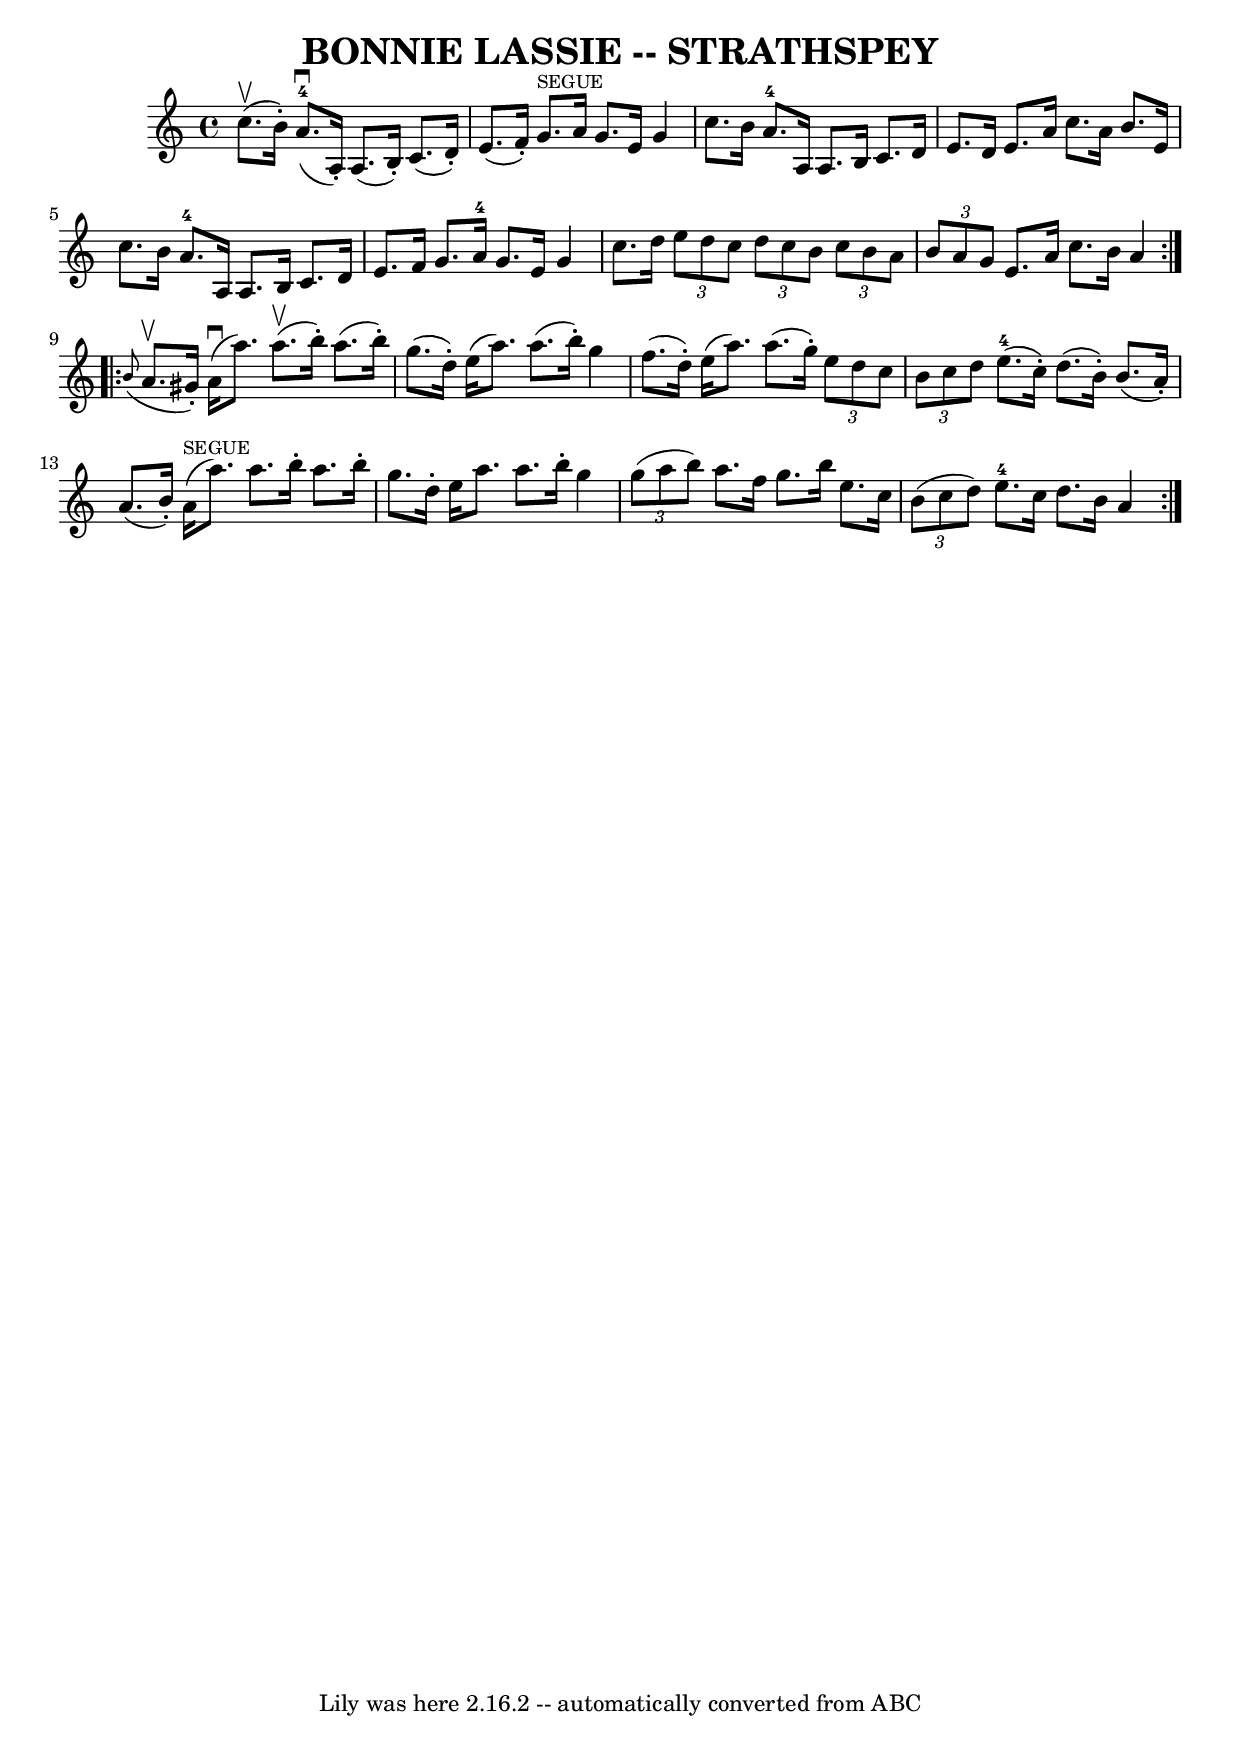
\version "2.16.2"
\include "Mammoth.ily"
\header {
  %% book = "Ryan's Mammoth Collection of Fiddle Tunes"
 crossRefNumber = "1"
 footnotes = ""
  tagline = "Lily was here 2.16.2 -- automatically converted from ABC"
  title = "BONNIE LASSIE -- STRATHSPEY"

}
voicedefault =  {



  \repeat volta 2 {

    \override Staff.TimeSignature #'style = #'C
    \time 4/4 
    \key a \minor c''8. (^\upbow b'16-.)        |
    
 a'8.-4(^\downbow a16-.) a8. (b16-.) c'8. (d'16-.) e'8. (f'16-.)    |
 g'8.^\segue a'16 g'8. e'16 g'4 c''8. b'16         |
 a'8.-4 a16 a8. b16 c'8. d'16 e'8. d'16     |
 e'8. a'16 c''8. a'16 b'8. e'16 c''8. b'16    |  |
 a'8.-4 a16 a8. b16 c'8. d'16 e'8. f'16     |
 g'8. a'16-4 g'8. e'16 g'4 c''8. d''16         |
    \times 2/3 { e''8 d''8    
		 c''8  
	       }   \times 2/3 { d''8 c''8 b'8  
			      }   \times 2/3 { c''8 b'8    
					 a'8  
					     }   \times 2/3 { b'8 a'8 g'8   							    }    |
 e'8. a'16 c''8. 
 b'16 a'4    
  }     
  \repeat volta 2 {
    \grace { b'8 (
	   } a'8.^\upbow gis'16-.)        |
 a'16 (^\downbow a''8.) a''8. (^\upbow b''16-.) a''8. (b''16-.) g''8. (d''16-.)    |
 e''16 (a''8.) a''8. (b''16-.) g''4 f''8. (d''16-.)       |
 e''16 (a''8.) a''8. (g''16-.)   \times 2/3 { e''8  
						 d''8 c''8  
						}   \times 2/3 { b'8 c''8 d''8   							       }    |
 e''8.-4(c''16-.) d''8. (b'16-.) b'8. (a'16-.) a'8. ( b'16-.)   |  |
 a'16^\segue(a''8.) a''8. b''16-. a''8. b''16-. g''8. d''16-.    |
 e''16 a''8.    
 a''8. b''16-. g''4    \times 2/3 { g''8 (a''8 b''8)  				      }         |
 a''8. f''16 g''8. b''16 e''8. c''16    \times 2/3 {   
 b'8 (c''8 d''8)      }    |
 e''8.-4 c''16 d''8. b'16   
 a'4    
  }   

}

\score{
  <<

    \context Staff="default"
    {
      \voicedefault 
      
    }

  >>
  \layout {
    
  }
  \midi {
  }

}
